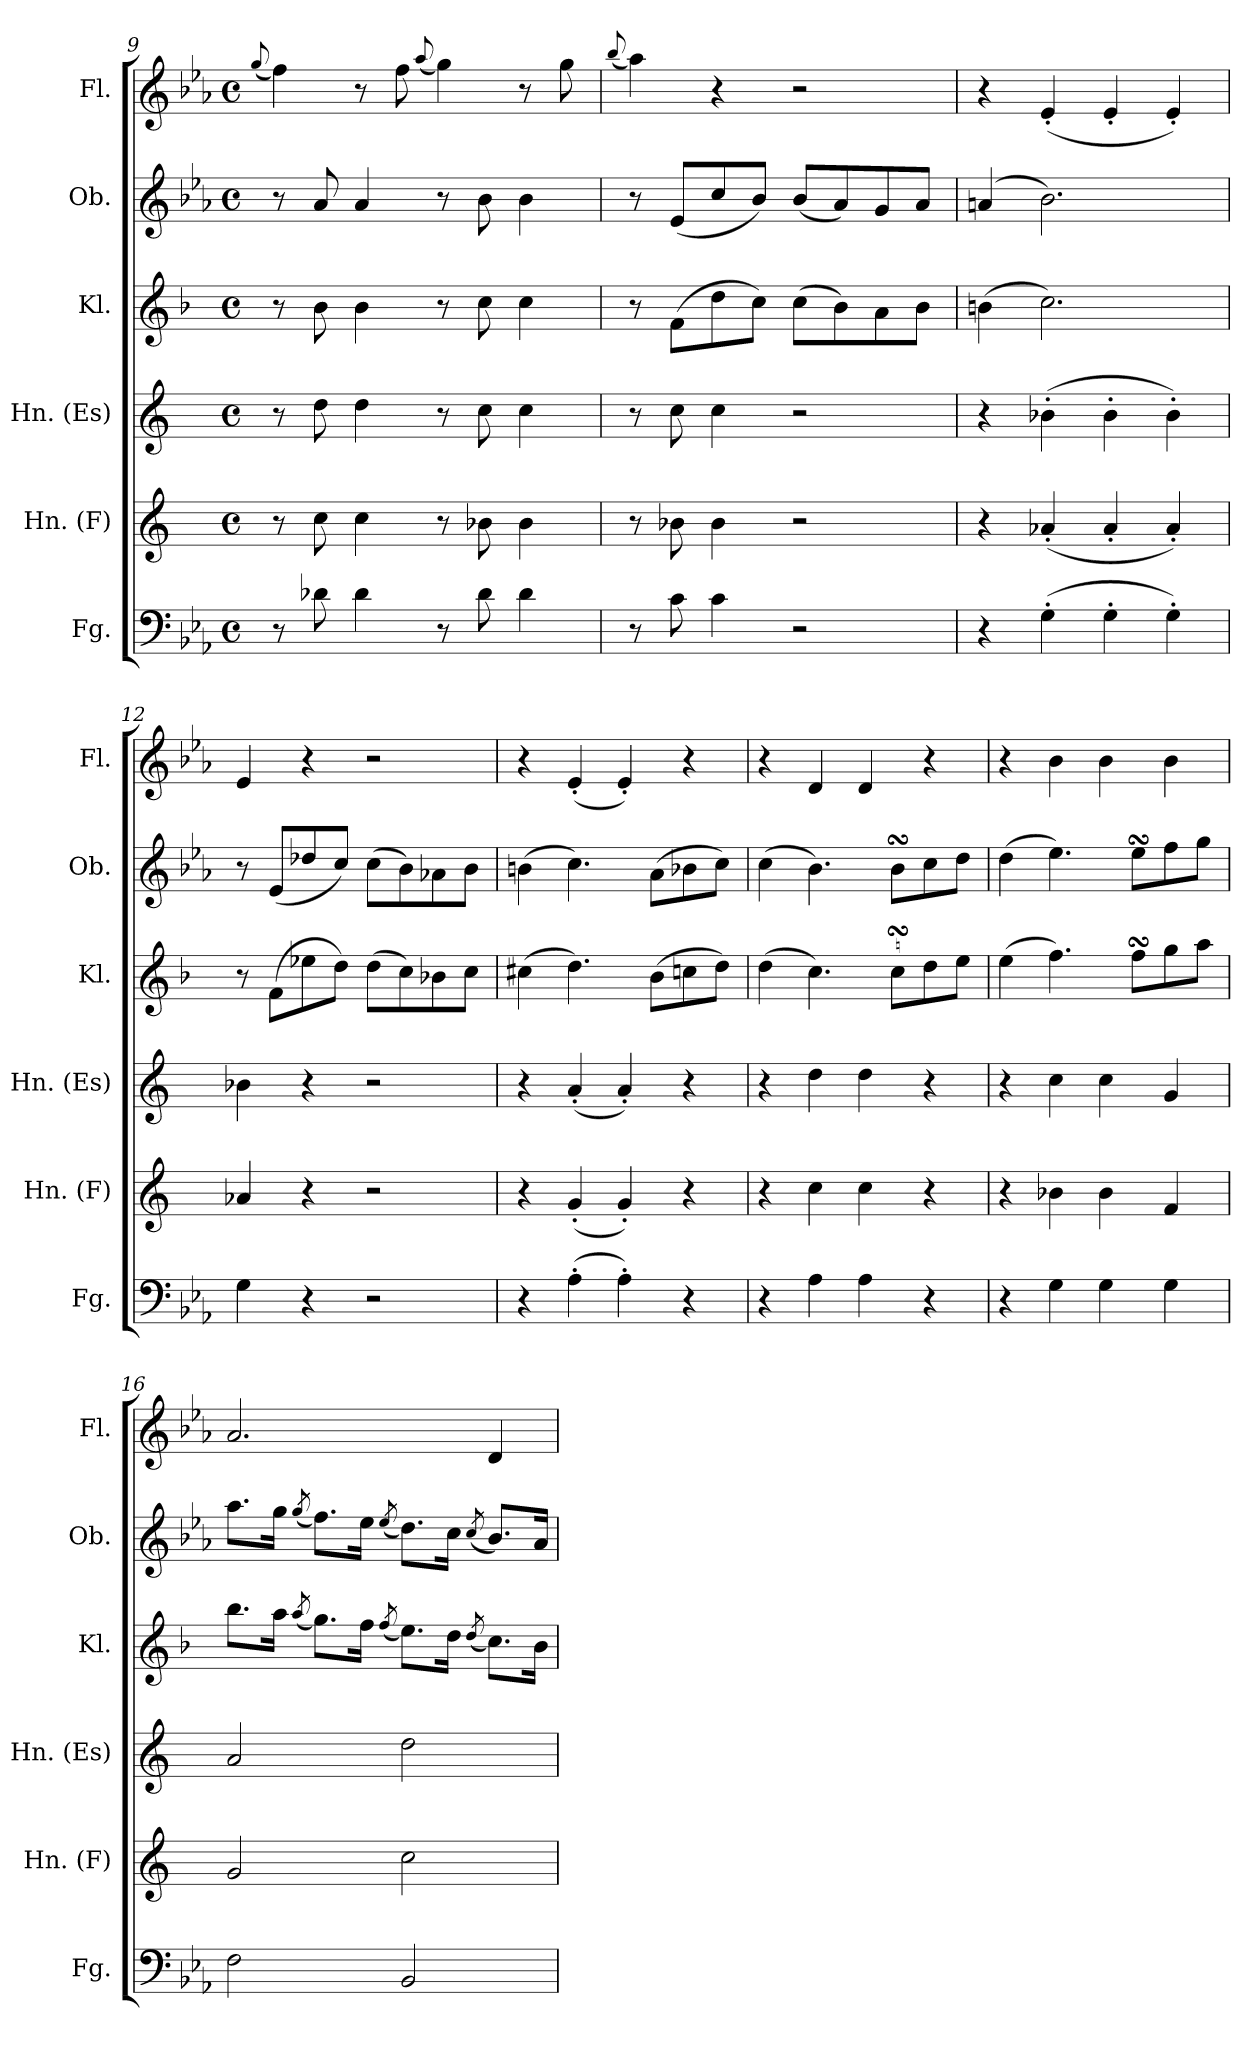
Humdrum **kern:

**kern	**kern	**kern	**kern	**kern	**kern
*part6	*part5	*part4	*part3	*part2	*part1
*staff6	*staff5	*staff4	*staff3	*staff2	*staff1
*I"Fg.	*I"Hn. (F)	*I"Hn. (Es)	*I"Kl.	*I"Ob.	*I"Fl.
*I'Fg.	*I'Hn. (F)	*I'Hn. (Es)	*I'Kl.	*I'Ob.	*I'Fl.
!!LO:PB:g=z
*clefF4	*clefG2	*clefG2	*clefG2	*clefG2	*clefG2
*	*ITrd4c7	*ITrd5c9	*ITrd1c2	*	*
*k[b-e-a-]	*k[b-]	*k[b-e-a-]	*k[b-e-a-]	*k[b-e-a-]	*k[b-e-a-]
*E-:	*	*	*E-:	*E-:	*E-:
*M4/4	*M4/4	*M4/4	*M4/4	*M4/4	*M4/4
*met(c)	*met(c)	*met(c)	*met(c)	*met(c)	*met(c)
=9	=9	=9	=9	=9	=9
.	.	.	.	.	(>8qqgg/
8r	8r	8r	8r	8r	4ff\)
8d-X\	8f\	8f\	8a-\	8a-/	.
4d-\	4f\	4f\	4a-\	4a-/	8r
.	.	.	.	.	8ff\
.	.	.	.	.	(>8qqaa-/
8r	8r	8r	8r	8r	4gg\)
8d-\	8e-X\	8e-\	8b-\	8b-\	.
4d-\	4e-\	4e-\	4b-\	4b-\	8r
.	.	.	.	.	8gg\
=10	=10	=10	=10	=10	=10
.	.	.	.	.	(>8qqbb-/
8r	8r	8r	8r	8r	4aa-\)
8c\	8e-X\	8e-\	(>8e-\L	(<8e-/L	.
4c\	4e-\	4e-\	8cc\	8cc/	4r
.	.	.	8b-\J)	8b-/J)	.
2r	2r	2r	(>8b-\L	(<8b-/L	2r
.	.	.	8a-\)	8a-/)	.
.	.	.	8g\	8g/	.
.	.	.	8a-\J	8a-/J	.
=11	=11	=11	=11	=11	=11
4r	4r	4r	(>4an\	(>4an/	4r
(>4G'\	(<4d-X'/	(>4d-X'\	2.b-\)	2.b-\)	(<4e-'/
4G'\	4d-'/	4d-'\	.	.	4e-'/
4G'\)	4d-'/)	4d-'\)	.	.	4e-'/)
=12	=12	=12	=12	=12	=12
4G\	4d-X/	4d-X\	8r	8r	4e-/
.	.	.	(>8e-\L	(<8e-/L	.
4r	4r	4r	8dd-X\	8dd-X/	4r
.	.	.	8cc\J)	8cc/J)	.
2r	2r	2r	(>8cc\L	(>8cc\L	2r
.	.	.	8b-\)	8b-\)	.
.	.	.	8a-X\	8a-X\	.
.	.	.	8b-\J	8b-\J	.
=13	=13	=13	=13	=13	=13
4r	4r	4r	(>4bn\	(>4bn\	4r
(>4A-'\	(<4c'/	(<4c'/	4.cc\)	4.cc\)	(<4e-'/
4A-'\)	4c'/)	4c'/)	.	.	4e-'/)
.	.	.	(>8a-\L	(>8a-\L	.
4r	4r	4r	8b-X\	8b-X\	4r
.	.	.	8cc\J)	8cc\J)	.
=14	=14	=14	=14	=14	=14
4r	4r	4r	(>4cc\	(>4cc\	4r
4A-\	4f\	4f\	4.b-\)	4.b-\)	4d/
4A-\	4f\	4f\	.	.	4d/
.	.	.	8b-sSSs\L	8b-sSSS\L	.
4r	4r	4r	8cc\	8cc\	4r
.	.	.	8dd\J	8dd\J	.
=15	=15	=15	=15	=15	=15
4r	4r	4r	(>4dd\	(>4dd\	4r
4G\	4e-X\	4e-\	4.ee-\)	4.ee-\)	4b-\
4G\	4e-\	4e-\	.	.	4b-\
.	.	.	8ee-sSSs\L	8ee-sSSs\L	.
4G\	4B-/	4B-/	8ff\	8ff\	4b-\
.	.	.	8gg\J	8gg\J	.
=16	=16	=16	=16	=16	=16
2F\	2c/	2c/	8.aa-\L	8.aa-\L	2.a-/
.	.	.	16gg\Jk	16gg\Jk	.
.	.	.	(>8qgg/	(>8qgg/	.
.	.	.	8.ff\L)	8.ff\L)	.
.	.	.	16ee-\Jk	16ee-\Jk	.
.	.	.	(>8qee-/	(>8qee-/	.
2BB-/	2f\	2f\	8.dd\L)	8.dd\L)	.
.	.	.	16cc\Jk	16cc\Jk	.
.	.	.	(>8qcc/	(<8qcc/	.
.	.	.	8.b-\L)	8.b-/L)	4d/
.	.	.	16a-\Jk	16a-/Jk	.
=	=	=	=	=	=
*-	*-	*-	*-	*-	*-
